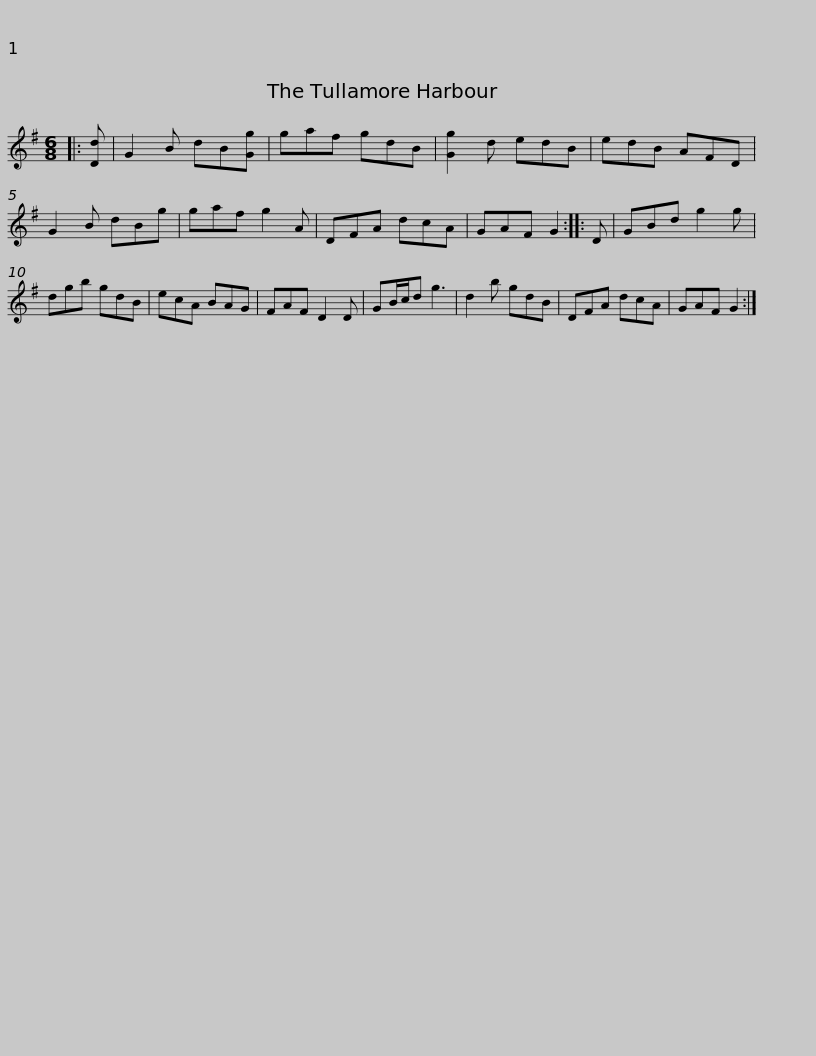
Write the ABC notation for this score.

X:1
L:1/8
M:6/8
I:linebreak $
K:G
V:1 treble
V:1
|: [Dd] | G2 B dB[Gg] | gaf gdB | [Gg]2 d edB | edB AFD | %5
 G2 B dBg | gaf g2 A | DFA dcA |$ GAF G2 :: D | %10
 GBd g2 g | dgb gdB | ecA BAG | FAF D2 D | GB/c/d g3 | %15
 d2 b gdB |$ DFA dcA | GAF G2 :| %18
